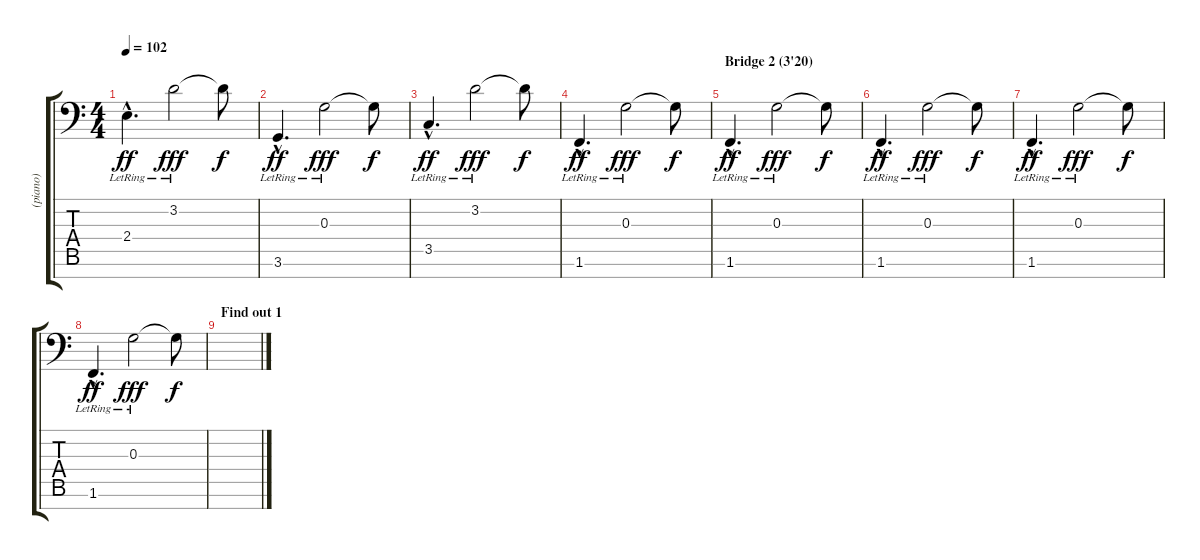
\track ("(piano)" "(piano)") {instrument electricgrandpiano}
\staff {score tabs}
\tuning (E4 B3 G3 D3 A2 E2 C-1) {hide}
\ts (4 4)
\tempo 102
\clef f4
\ks c
2.4{hac lr}.4{d dy ff} 3.2{lr}.2{dy fff} 3.2{t}.8{dy f} |
3.6{hac lr}.4{d dy ff} 0.3{lr}.2{dy fff} 0.3{t}.8{dy f} |
3.5{hac lr}.4{d dy ff} 3.2{lr}.2{dy fff} 3.2{t}.8{dy f} |
1.6{hac lr}.4{d dy ff} 0.3{lr}.2{dy fff} 0.3{t}.8{dy f} |
\section ("" "Bridge 2 (3'20)")
1.6{hac lr}.4{d dy ff} 0.3{lr}.2{dy fff} 0.3{t}.8{dy f} |
1.6{hac lr}.4{d dy ff} 0.3{lr}.2{dy fff} 0.3{t}.8{dy f} |
1.6{hac lr}.4{d dy ff} 0.3{lr}.2{dy fff} 0.3{t}.8{dy f} |
1.6{hac lr}.4{d dy ff} 0.3{lr}.2{dy fff} 0.3{t}.8{dy f} |
\section ("" "Find out 1")
